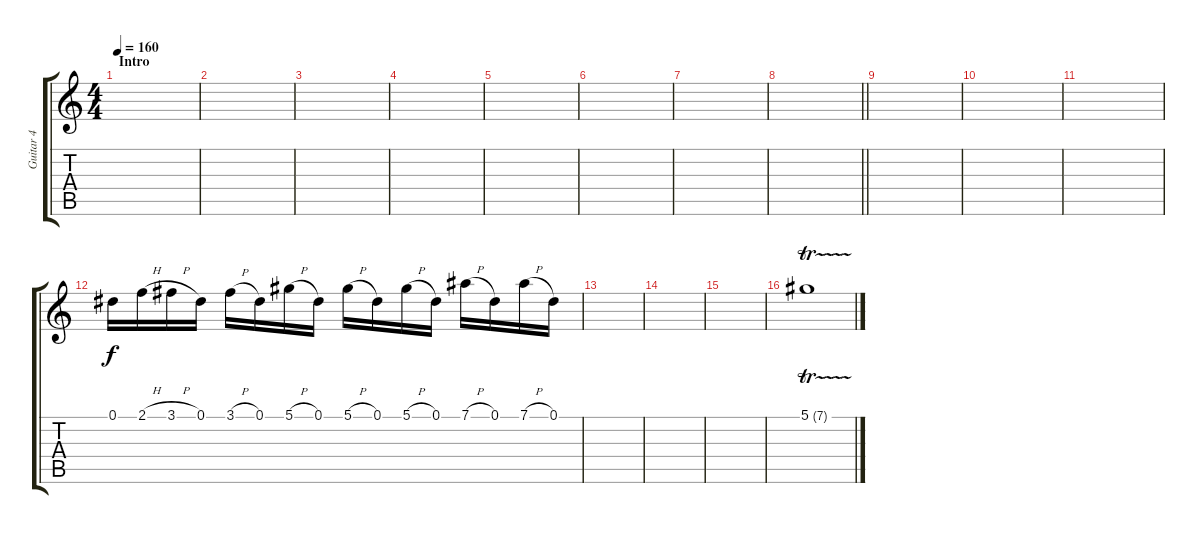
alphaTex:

\track ("Guitar 4" "Guitar 4") {instrument overdrivenguitar}
\staff {score tabs}
\tuning (Eb4 Bb3 Gb3 Db3 Ab2 Eb2) {hide}
\ts (4 4)
\section ("" "Intro")
\tempo 160
\clef g2
\ks c
|
|
|
|
|
|
|
\barLineRight lightlight
|
|
|
|
0.1.16 2.1{h}.16 3.1{h}.16 0.1.16 3.1{h}.16 0.1.16 5.1{h}.16 0.1.16 5.1{h}.16 0.1.16 5.1{h}.16 0.1.16 7.1{h}.16 0.1.16 7.1{h}.16 0.1.16 |
|
|
|
5.1{tr (7 16)}.1
